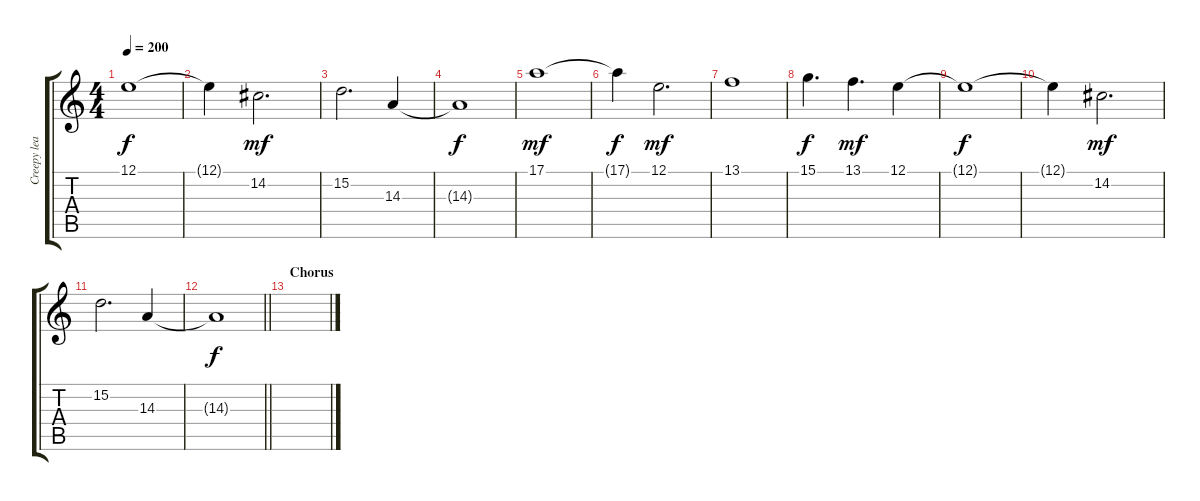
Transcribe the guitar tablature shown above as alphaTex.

\track ("Creepy lead" "Creepy lea") {instrument fx4atmosphere}
\staff {score tabs}
\tuning (E4 B3 G3 D3 A2 E2) {hide}
\ts (4 4)
\tempo 200
\clef g2
\ks c
12.1{t}.1{dy f} |
12.1{t}.4 14.2.2{d dy mf} |
15.2.2{d} 14.3.4 |
14.3{t}.1{dy f} |
17.1.1{dy mf} |
17.1{t}.4{dy f} 12.1.2{d dy mf} |
13.1.1 |
15.1.4{d dy f} 13.1.4{d dy mf} 12.1.4 |
12.1{t}.1{dy f} |
12.1{t}.4 14.2.2{d dy mf} |
15.2.2{d} 14.3.4 |
\barLineRight lightlight
14.3{t}.1{dy f} |
\section ("" "Chorus")
